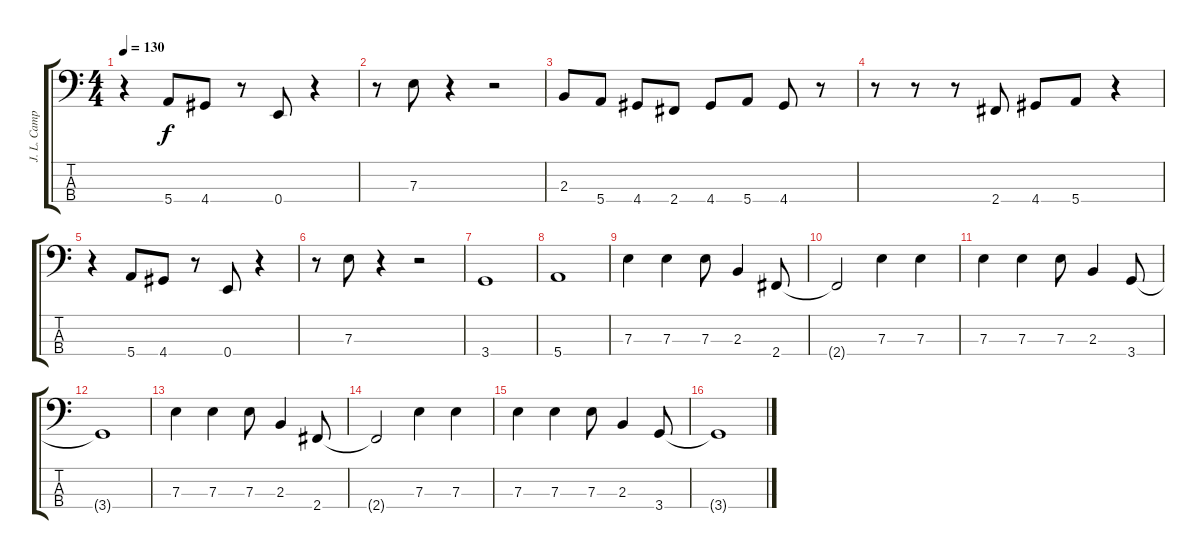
\track ("J. L. Campuzano \"Sherpa\"" "J. L. Camp") {instrument electricbassfinger}
\staff {score tabs}
\tuning (G2 D2 A1 E1) {hide}
\ts (4 4)
\tempo 130
\clef f4
\ks c
r.4{dy f} 5.4.8 4.4.8 r.8 0.4.8 r.4 |
r.8 7.3.8 r.4 r.2 |
2.3.8 5.4.8 4.4.8 2.4.8 4.4.8 5.4.8 4.4.8 r.8 |
r.8 r.8 r.8 2.4.8 4.4.8 5.4.8 r.4 |
r.4 5.4.8 4.4.8 r.8 0.4.8 r.4 |
r.8 7.3.8 r.4 r.2 |
3.4.1 |
5.4.1 |
7.3.4 7.3.4 7.3.8 2.3.4 2.4.8 |
2.4{t}.2 7.3.4 7.3.4 |
7.3.4 7.3.4 7.3.8 2.3.4 3.4.8 |
3.4{t}.1 |
7.3.4 7.3.4 7.3.8 2.3.4 2.4.8 |
2.4{t}.2 7.3.4 7.3.4 |
7.3.4 7.3.4 7.3.8 2.3.4 3.4.8 |
3.4{t}.1
